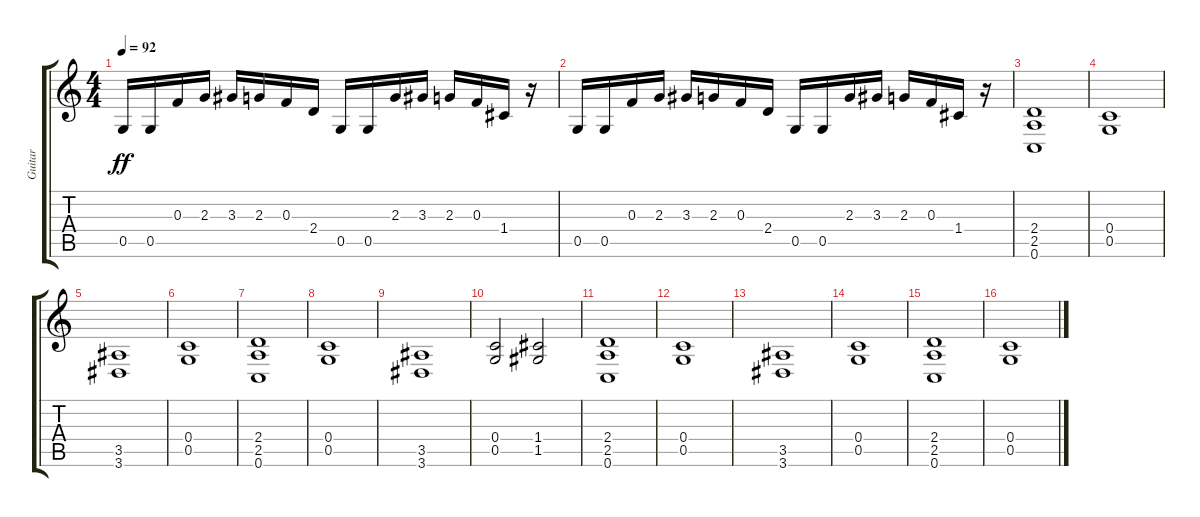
\track ("Guitar" "Guitar") {instrument distortionguitar}
\staff {score tabs}
\tuning (D4 A3 F3 C3 G2 C2) {hide}
\ts (4 4)
\tempo 92
\clef g2
\ks c
0.5.16{dy ff} 0.5.16 0.3.16 2.3.16 3.3.16 2.3.16 0.3.16 2.4.16 0.5.16 0.5.16 2.3.16 3.3.16 2.3.16 0.3.16 1.4.16 r.16 |
0.5.16 0.5.16 0.3.16 2.3.16 3.3.16 2.3.16 0.3.16 2.4.16 0.5.16 0.5.16 2.3.16 3.3.16 2.3.16 0.3.16 1.4.16 r.16 |
(2.4 2.5 0.6).1 |
(0.4 0.5).1 |
(3.5 3.6).1 |
(0.4 0.5).1 |
(2.4 2.5 0.6).1 |
(0.4 0.5).1 |
(3.5 3.6).1 |
(0.4 0.5).2 (1.4 1.5).2 |
(2.4 2.5 0.6).1 |
(0.4 0.5).1 |
(3.5 3.6).1 |
(0.4 0.5).1 |
(2.4 2.5 0.6).1 |
(0.4 0.5).1
